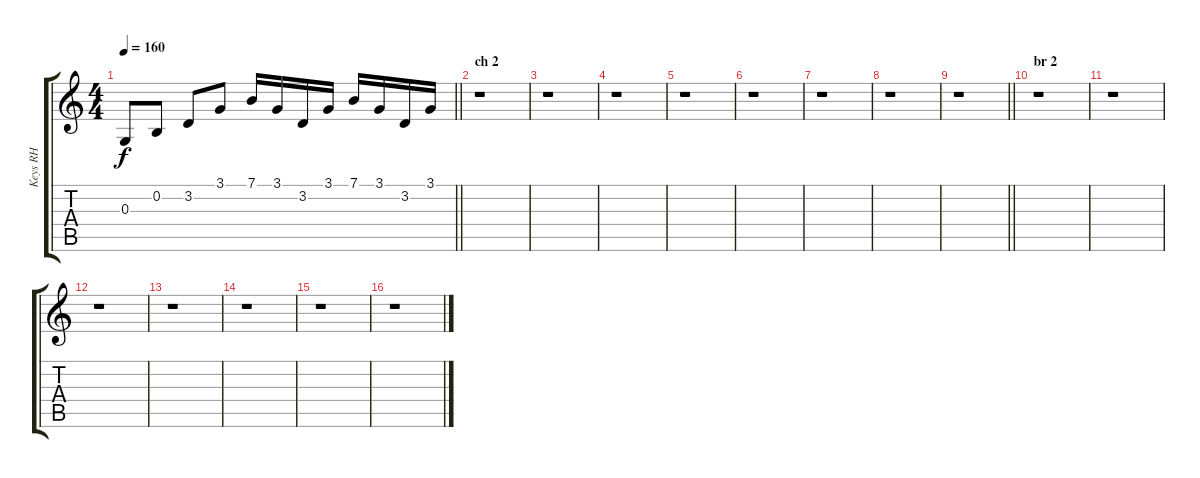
\track ("Keys RH" "Keys RH") {instrument harpsichord}
\staff {score tabs}
\tuning (E4 B3 G3 D3 A2 E2) {hide}
\ts (4 4)
\tempo 160
\clef g2
\barLineRight lightlight
\ks c
0.3.8{dy f} 0.2.8 3.2.8 3.1.8 7.1.16 3.1.16 3.2.16 3.1.16 7.1.16 3.1.16 3.2.16 3.1.16 |
\section ("" "ch 2")
r.1 |
r.1 |
r.1 |
r.1 |
r.1 |
r.1 |
r.1 |
\barLineRight lightlight
r.1 |
\section ("" "br 2")
r.1 |
r.1 |
r.1 |
r.1 |
r.1 |
r.1 |
r.1
